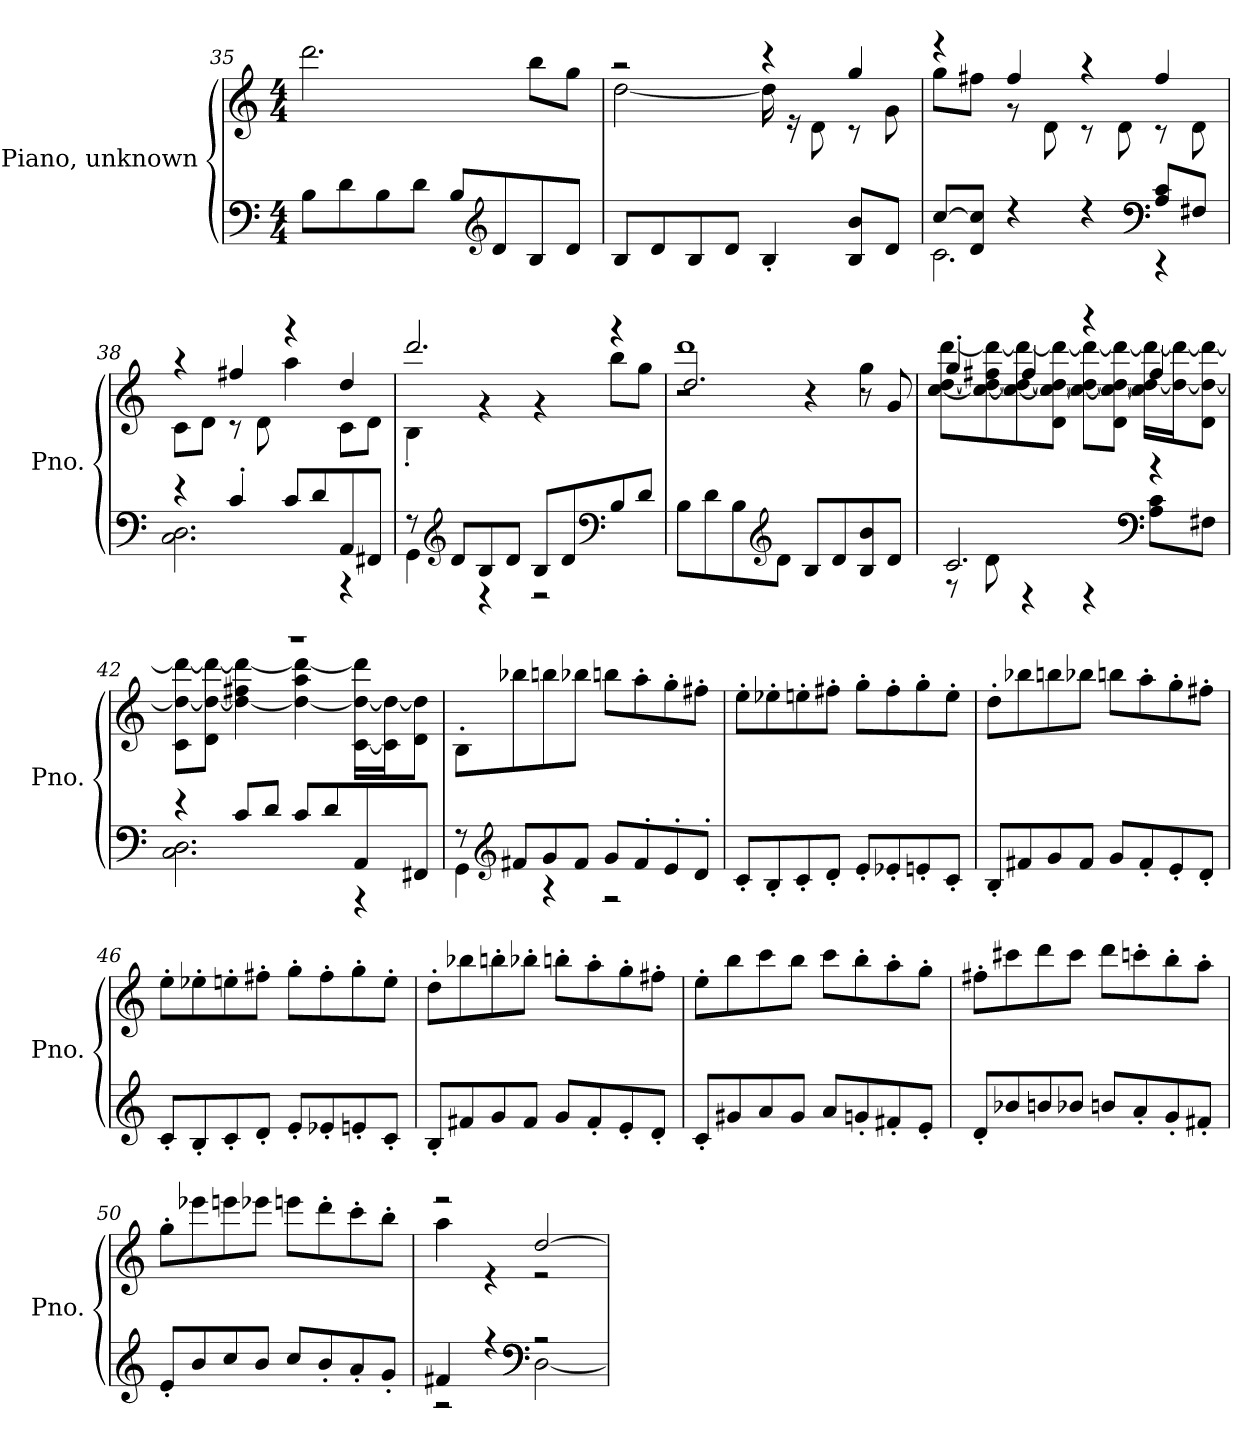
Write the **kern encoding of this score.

**kern	**kern
*part1	*part1
*staff2	*staff1
*I"Piano, unknown	*
*I'Pno.	*
*clefF4	*clefG2
*k[]	*k[]
*M4/4	*M4/4
=35	=35
8B\L	2.ddd\
8d\	.
8B\	.
8d\J	.
8B/L	.
*clefG2	*
8d/	.
8B/	8bb\L
8d/J	8gg\J
=36	=36
*	*^
8B/L	2r	[2dd\
8d/	.	.
8B/	.	.
8d/J	.	.
4B'/	4r	16dd\]
.	.	16r
.	.	8d\
8B/ 8b/L	4gg/	8r
8d/J	.	8g\
!!LO:LB:g=z	!!
=37	=37	=37
*^	*	*
[8cc/L	2.c\	4r	8gg\L
8d/ 8cc/]J	.	.	8ff#X\J
4r	.	4ff#/	8r
.	.	.	8d\
4r	.	4r	8r
.	.	.	8d\
*clefF4	*	*	*
8A/ 8c/L	4r	4ff#/	8r
8F#X/J	.	.	8d\
=38	=38	=38	=38
4r	2.C\ 2.D\	4r	8c\L
.	.	.	8d\J
4c'/	.	4ff#X/	8r
.	.	.	8d\
8c/L	.	4r	4aa\
8d/	.	.	.
8AA/	4r	4dd/	8c\L
8FF#X/J	.	.	8d\J
=39	=39	=39	=39
8r	4GG\	2.ddd/	4B'\
*clefG2	*	*	*
8d/L	.	.	.
8B/	4r	.	4r
8d/J	.	.	.
8B/L	2r	.	4r
8d/	.	.	.
*clefF4	*	*	*
8B/	.	4r	8bb\L
8d/J	.	.	8gg\J
*v	*v	*	*
=40	=40	=40
*	*	*^
8B\L	1ddd	2r	2.dd/
8d\	.	.	.
8B\	.	.	.
*clefG2	*	*	*
8d\J	.	.	.
8B/L	.	4r	.
8d/	.	.	.
8B/ 8b/	.	4gg\	8r
8d/J	.	.	8g/
*	*	*v	*v
!!LO:LB:g=z
=41	=41	=41
*^	*	*
2.c/	8r	4gg'/	[8cc\ [8dd\ [8ddd\L
.	8d\	.	8cc\_ 8dd\_ 8ff#X\ 8ddd\_
.	4r	4ff#/	8cc\_ 8dd\_ 8ddd\_
.	.	.	8d\ 8cc\_ 8dd\_ 8ddd\_J
.	4r	4r	8cc\_ 8dd\_ 8ddd\_L
.	.	.	8d\ 8cc\_ 8dd\_ 8ddd\_J
*clefF4	*	*	*
4r	8A\ 8c\L	4ff#/	16cc\] 16dd\_ 16ddd\_LL
.	.	.	16dd\_ 16ddd\_J
.	8F#X\J	.	8d\ 8dd\_ 8ddd\_J
=42	=42	=42	=42
4r	2.C\ 2.D\	1r	8c\ 8dd\_ 8ddd\_L
.	.	.	8d\ 8dd\_ 8ddd\_J
8c/L	.	.	4dd\_ 4ff#X\ 4ddd\_
8d/J	.	.	.
8c/L	.	.	4dd\_ 4aa\ 4ddd\_
8d/	.	.	.
8AA/	4r	.	[16c\ 16dd\_ 16ddd\]LL
.	.	.	16c\] 16dd\_J
8FF#X/J	.	.	8d\ 8dd\]J
*	*	*v	*v
!!LO:LB:g=z
=43	=43	=43
8r	4GG\	8B'\L
*clefG2	*	*
8f#X/L	.	8bb-X\
8g/	4r	8bbn\
8f#/J	.	8bb-X\J
8g/L	2r	8bbn\L
8f#'/	.	8aa'\
8e'/	.	8gg'\
8d'/J	.	8ff#X'\J
*v	*v	*
=44	=44
8c'/L	8ee'\L
8B'/	8ee-X'\
8c'/	8een'\
8d'/J	8ff#X'\J
8e'/L	8gg'\L
8e-X'/	8ff#'\
8en'/	8gg'\
8c'/J	8ee'\J
=45	=45
8B'/L	8dd'\L
8f#X/	8bb-X\
8g/	8bbn\
8f#/J	8bb-X\J
8g/L	8bbn\L
8f#'/	8aa'\
8e'/	8gg'\
8d'/J	8ff#X'\J
!!LO:PB:g=z
=46	=46
8c'/L	8ee'\L
8B'/	8ee-X'\
8c'/	8een'\
8d'/J	8ff#X'\J
8e'/L	8gg'\L
8e-X'/	8ff#'\
8en'/	8gg'\
8c'/J	8ee'\J
=47	=47
8B'/L	8dd'\L
8f#X/	8bb-X\
8g/	8bbn'\
8f#/J	8bb-X'\J
8g/L	8bbn'\L
8f#'/	8aa'\
8e'/	8gg'\
8d'/J	8ff#X'\J
=48	=48
8c'/L	8ee'\L
8g#X/	8bb\
8a/	8ccc\
8g#/J	8bb\J
8a/L	8ccc\L
8gn'/	8bb'\
8f#X'/	8aa'\
8e'/J	8gg'\J
!!LO:LB:g=z
=49	=49
8d'/L	8ff#X'\L
8b-X/	8ccc#X\
8bn/	8ddd\
8b-X/J	8ccc#\J
8bn/L	8ddd\L
8a'/	8cccn'\
8g'/	8bb'\
8f#X'/J	8aa'\J
=50	=50
8e'/L	8gg'\L
8b/	8eee-X\
8cc/	8eeen\
8b/J	8eee-X\J
8cc/L	8eeen\L
8b'/	8ddd'\
8a'/	8ccc'\
8g'/J	8bb'\J
=51	=51
*^	*^
4f#X/	2r	2r	4aa\
4r	.	.	4r
*clefF4	*	*	*
2r	[2D\	[2dd/	2r
*v	*v	*	*
*	*v	*v
=	=
*-	*-
